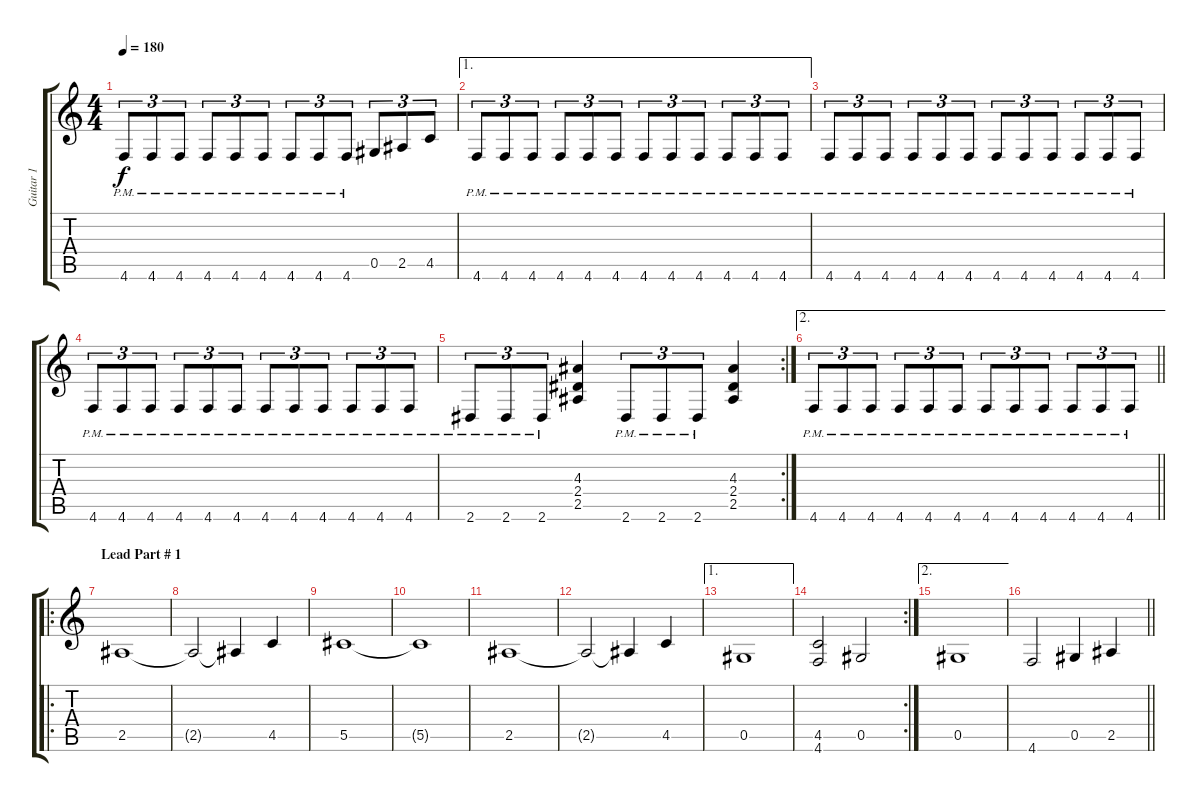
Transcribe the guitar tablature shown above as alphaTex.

\track ("Guitar 1 " "Guitar 1 ") {instrument distortionguitar}
\staff {score tabs}
\tuning (Eb4 Bb3 Gb3 Db3 Ab2 Db2) {hide}
\ts (4 4)
\tempo 180
\clef g2
\ks c
4.6{pm}.8{tu (3 2) dy f} 4.6{pm}.8{tu (3 2)} 4.6{pm}.8{tu (3 2)} 4.6{pm}.8{tu (3 2)} 4.6{pm}.8{tu (3 2)} 4.6{pm}.8{tu (3 2)} 4.6{pm}.8{tu (3 2)} 4.6{pm}.8{tu (3 2)} 4.6{pm}.8{tu (3 2)} 0.5.8{tu (3 2)} 2.5.8{tu (3 2)} 4.5.8{tu (3 2)} |
\ae 1
4.6{pm}.8{tu (3 2)} 4.6{pm}.8{tu (3 2)} 4.6{pm}.8{tu (3 2)} 4.6{pm}.8{tu (3 2)} 4.6{pm}.8{tu (3 2)} 4.6{pm}.8{tu (3 2)} 4.6{pm}.8{tu (3 2)} 4.6{pm}.8{tu (3 2)} 4.6{pm}.8{tu (3 2)} 4.6{pm}.8{tu (3 2)} 4.6{pm}.8{tu (3 2)} 4.6{pm}.8{tu (3 2)} |
4.6{pm}.8{tu (3 2)} 4.6{pm}.8{tu (3 2)} 4.6{pm}.8{tu (3 2)} 4.6{pm}.8{tu (3 2)} 4.6{pm}.8{tu (3 2)} 4.6{pm}.8{tu (3 2)} 4.6{pm}.8{tu (3 2)} 4.6{pm}.8{tu (3 2)} 4.6{pm}.8{tu (3 2)} 4.6{pm}.8{tu (3 2)} 4.6{pm}.8{tu (3 2)} 4.6{pm}.8{tu (3 2)} |
4.6{pm}.8{tu (3 2)} 4.6{pm}.8{tu (3 2)} 4.6{pm}.8{tu (3 2)} 4.6{pm}.8{tu (3 2)} 4.6{pm}.8{tu (3 2)} 4.6{pm}.8{tu (3 2)} 4.6{pm}.8{tu (3 2)} 4.6{pm}.8{tu (3 2)} 4.6{pm}.8{tu (3 2)} 4.6{pm}.8{tu (3 2)} 4.6{pm}.8{tu (3 2)} 4.6{pm}.8{tu (3 2)} |
\rc 2
2.6{pm}.8{tu (3 2)} 2.6{pm}.8{tu (3 2)} 2.6{pm}.8{tu (3 2)} (4.3 2.4 2.5).4 2.6{pm}.8{tu (3 2)} 2.6{pm}.8{tu (3 2)} 2.6{pm}.8{tu (3 2)} (4.3 2.4 2.5).4 |
\ae 2
\barLineRight lightlight
4.6{pm}.8{tu (3 2)} 4.6{pm}.8{tu (3 2)} 4.6{pm}.8{tu (3 2)} 4.6{pm}.8{tu (3 2)} 4.6{pm}.8{tu (3 2)} 4.6{pm}.8{tu (3 2)} 4.6{pm}.8{tu (3 2)} 4.6{pm}.8{tu (3 2)} 4.6{pm}.8{tu (3 2)} 4.6{pm}.8{tu (3 2)} 4.6{pm}.8{tu (3 2)} 4.6{pm}.8{tu (3 2)} |
\ro
\section ("" "Lead Part # 1")
2.5.1 |
2.5{t}.2 2.5{t}.4 4.5.4 |
5.5.1 |
5.5{t}.1 |
2.5.1 |
2.5{t}.2 2.5{t}.4 4.5.4 |
\ae 1
0.5.1 |
\rc 2
(4.5 4.6).2 0.5.2 |
\ae 2
0.5.1 |
\barLineRight lightlight
4.6.2 0.5.4 2.5.4
